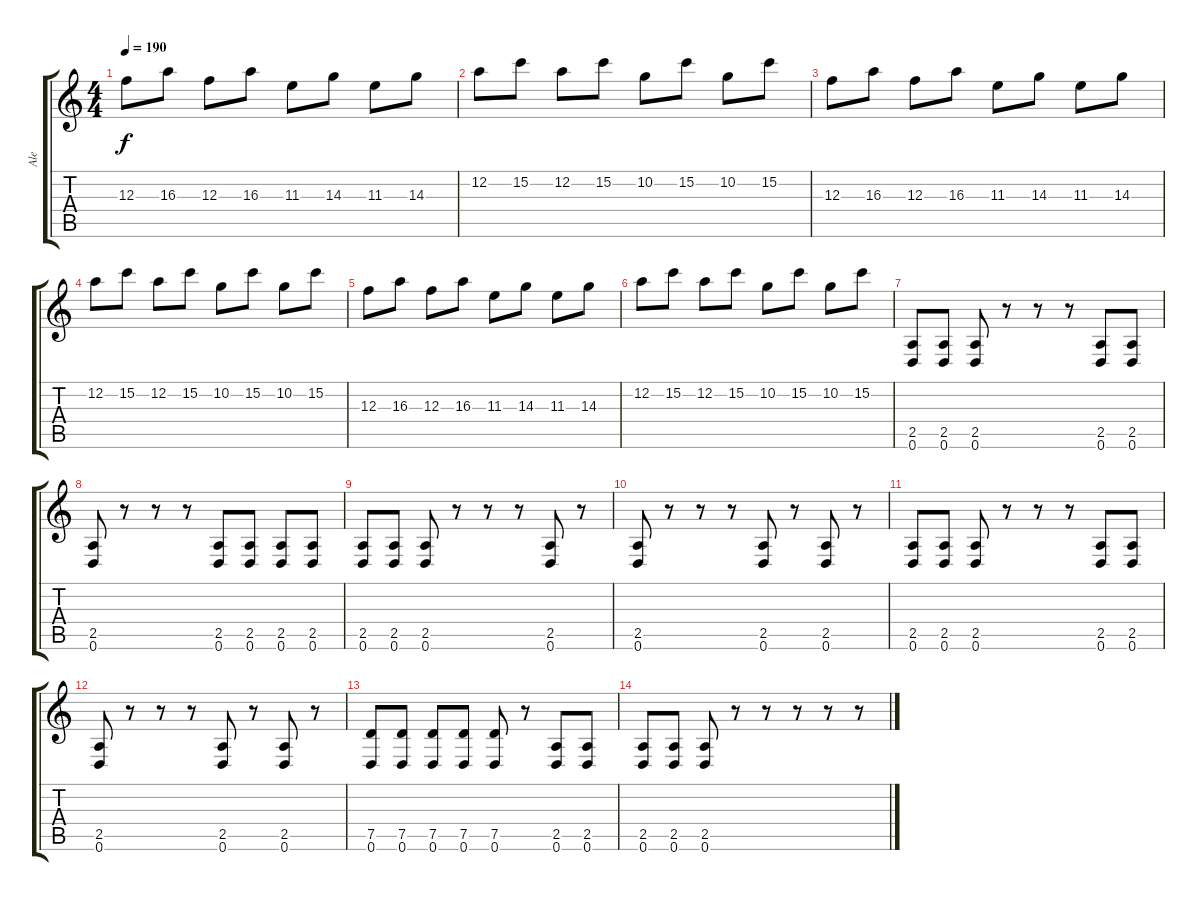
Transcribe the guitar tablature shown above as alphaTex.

\track ("Ale" "Ale") {instrument overdrivenguitar}
\staff {score tabs}
\tuning (D4 A3 F3 C3 G2 D2) {hide}
\ts (4 4)
\tempo 190
\clef g2
\ks c
12.3.8{dy f} 16.3.8 12.3.8 16.3.8 11.3.8 14.3.8 11.3.8 14.3.8 |
12.2.8 15.2.8 12.2.8 15.2.8 10.2.8 15.2.8 10.2.8 15.2.8 |
12.3.8 16.3.8 12.3.8 16.3.8 11.3.8 14.3.8 11.3.8 14.3.8 |
12.2.8 15.2.8 12.2.8 15.2.8 10.2.8 15.2.8 10.2.8 15.2.8 |
12.3.8 16.3.8 12.3.8 16.3.8 11.3.8 14.3.8 11.3.8 14.3.8 |
12.2.8 15.2.8 12.2.8 15.2.8 10.2.8 15.2.8 10.2.8 15.2.8 |
(2.5 0.6).8 (2.5 0.6).8 (2.5 0.6).8 r.8 r.8 r.8 (2.5 0.6).8 (2.5 0.6).8 |
(2.5 0.6).8 r.8 r.8 r.8 (2.5 0.6).8 (2.5 0.6).8 (2.5 0.6).8 (2.5 0.6).8 |
(2.5 0.6).8 (2.5 0.6).8 (2.5 0.6).8 r.8 r.8 r.8 (2.5 0.6).8 r.8 |
(2.5 0.6).8 r.8 r.8 r.8 (2.5 0.6).8 r.8 (2.5 0.6).8 r.8 |
(2.5 0.6).8 (2.5 0.6).8 (2.5 0.6).8 r.8 r.8 r.8 (2.5 0.6).8 (2.5 0.6).8 |
(2.5 0.6).8 r.8 r.8 r.8 (2.5 0.6).8 r.8 (2.5 0.6).8 r.8 |
(7.5 0.6).8 (7.5 0.6).8 (7.5 0.6).8 (7.5 0.6).8 (7.5 0.6).8 r.8 (2.5 0.6).8 (2.5 0.6).8 |
(2.5 0.6).8 (2.5 0.6).8 (2.5 0.6).8 r.8 r.8 r.8 r.8 r.8
